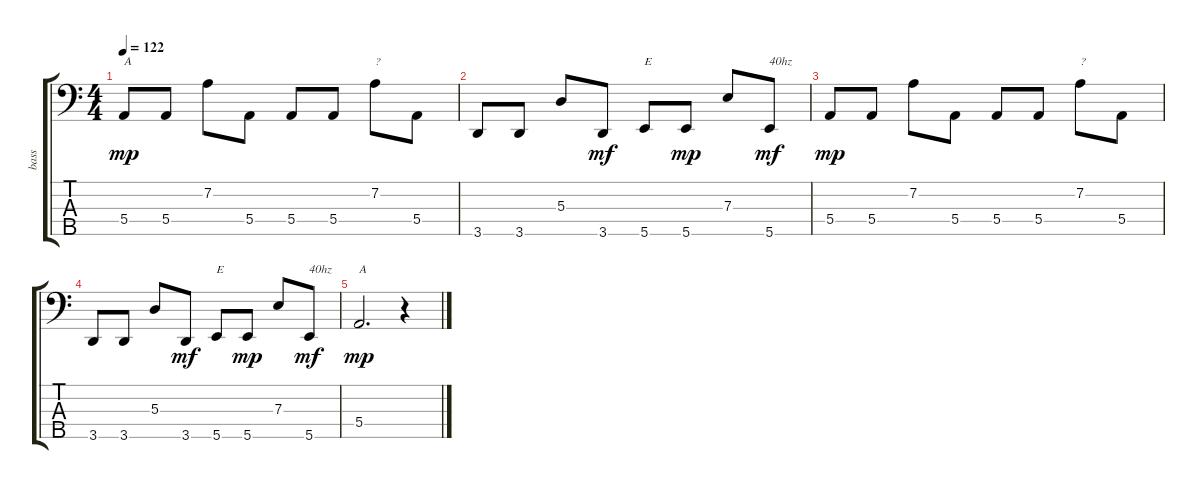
\track ("bass" "bass") {instrument electricbasspick}
\staff {score tabs}
\tuning (G2 D2 A1 E1 B0) {hide}
\ts (4 4)
\tempo 122
\clef f4
\ks c
5.4.8{txt "A" dy mp} 5.4.8 7.2.8 5.4.8 5.4.8 5.4.8 7.2.8{txt "?"} 5.4.8 |
3.5.8 3.5.8 5.3.8 3.5.8{dy mf} 5.5.8{txt "E"} 5.5.8{dy mp} 7.3.8 5.5.8{txt "40hz" dy mf} |
5.4.8{dy mp} 5.4.8 7.2.8 5.4.8 5.4.8 5.4.8 7.2.8{txt "?"} 5.4.8 |
3.5.8 3.5.8 5.3.8 3.5.8{dy mf} 5.5.8{txt "E"} 5.5.8{dy mp} 7.3.8 5.5.8{txt "40hz" dy mf} |
5.4.2{d txt "A" dy mp} r.4
